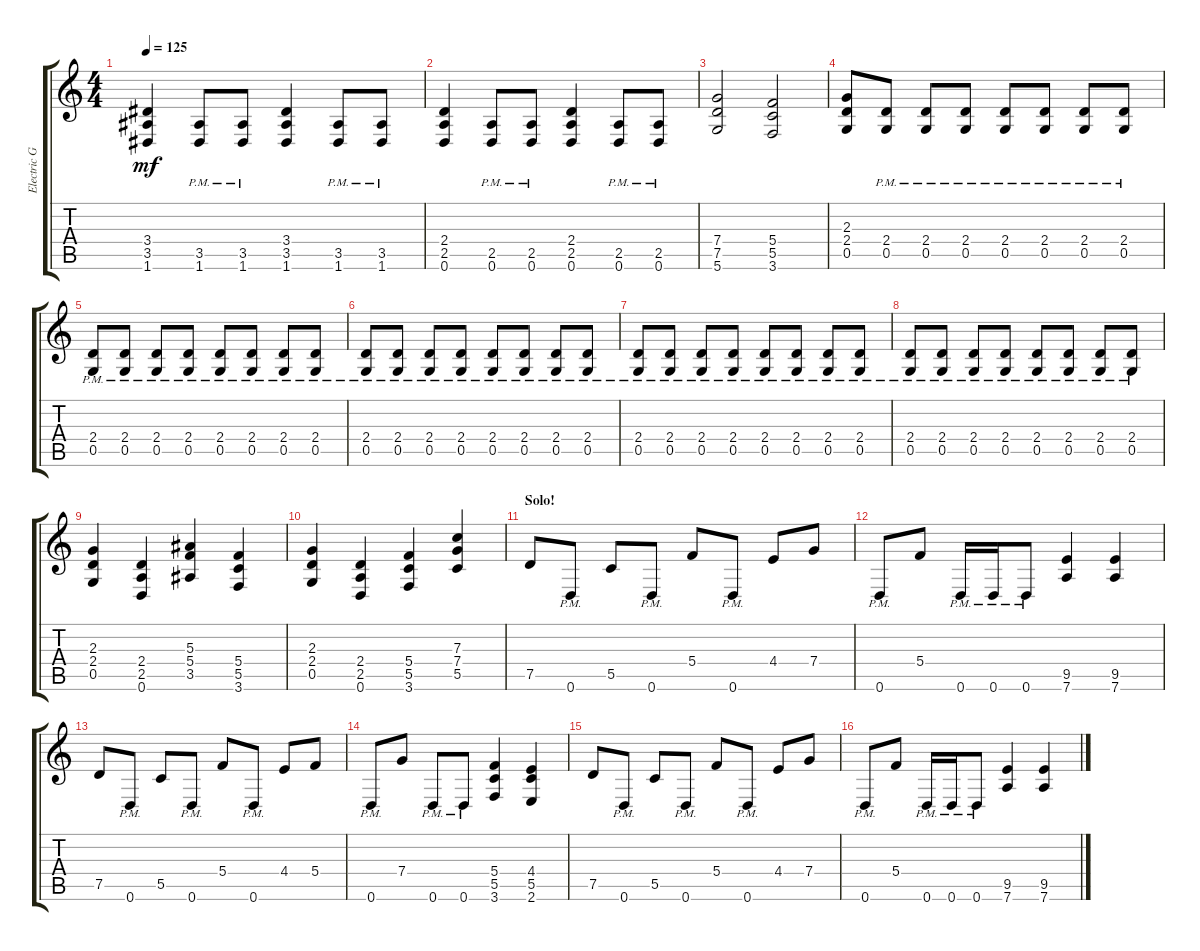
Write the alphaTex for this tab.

\track ("Electric Guitar" "Electric G") {instrument distortionguitar}
\staff {score tabs}
\tuning (D4 A3 F3 C3 G2 D2) {hide}
\ts (4 4)
\tempo 125
\clef g2
\ks c
(3.4 3.5 1.6).4{dy mf} (3.5{pm} 1.6{pm}).8 (3.5{pm} 1.6{pm}).8 (3.4 3.5 1.6).4 (3.5{pm} 1.6{pm}).8 (3.5{pm} 1.6{pm}).8 |
(2.4 2.5 0.6).4 (2.5{pm} 0.6{pm}).8 (2.5{pm} 0.6{pm}).8 (2.4 2.5 0.6).4 (2.5{pm} 0.6{pm}).8 (2.5{pm} 0.6{pm}).8 |
(7.4 7.5 5.6).2 (5.4 5.5 3.6).2 |
(2.3 2.4 0.5).8 (2.4{pm} 0.5{pm}).8 (2.4{pm} 0.5{pm}).8 (2.4{pm} 0.5{pm}).8 (2.4{pm} 0.5{pm}).8 (2.4{pm} 0.5{pm}).8 (2.4{pm} 0.5{pm}).8 (2.4{pm} 0.5{pm}).8 |
(2.4{pm} 0.5{pm}).8 (2.4{pm} 0.5{pm}).8 (2.4{pm} 0.5{pm}).8 (2.4{pm} 0.5{pm}).8 (2.4{pm} 0.5{pm}).8 (2.4{pm} 0.5{pm}).8 (2.4{pm} 0.5{pm}).8 (2.4{pm} 0.5{pm}).8 |
(2.4{pm} 0.5{pm}).8 (2.4{pm} 0.5{pm}).8 (2.4{pm} 0.5{pm}).8 (2.4{pm} 0.5{pm}).8 (2.4{pm} 0.5{pm}).8 (2.4{pm} 0.5{pm}).8 (2.4{pm} 0.5{pm}).8 (2.4{pm} 0.5{pm}).8 |
(2.4{pm} 0.5{pm}).8 (2.4{pm} 0.5{pm}).8 (2.4{pm} 0.5{pm}).8 (2.4{pm} 0.5{pm}).8 (2.4{pm} 0.5{pm}).8 (2.4{pm} 0.5{pm}).8 (2.4{pm} 0.5{pm}).8 (2.4{pm} 0.5{pm}).8 |
(2.4{pm} 0.5{pm}).8 (2.4{pm} 0.5{pm}).8 (2.4{pm} 0.5{pm}).8 (2.4{pm} 0.5{pm}).8 (2.4{pm} 0.5{pm}).8 (2.4{pm} 0.5{pm}).8 (2.4{pm} 0.5{pm}).8 (2.4{pm} 0.5{pm}).8 |
(2.3 2.4 0.5).4 (2.4 2.5 0.6).4 (5.3 5.4 3.5).4 (5.4 5.5 3.6).4 |
(2.3 2.4 0.5).4 (2.4 2.5 0.6).4 (5.4 5.5 3.6).4 (7.3 7.4 5.5).4 |
\section ("" "Solo!")
7.5.8 0.6{pm}.8 5.5.8 0.6{pm}.8 5.4.8 0.6{pm}.8 4.4.8 7.4.8 |
0.6{pm}.8 5.4.8 0.6{pm}.16 0.6{pm}.16 0.6{pm}.8 (9.5 7.6).4 (9.5 7.6).4 |
7.5.8 0.6{pm}.8 5.5.8 0.6{pm}.8 5.4.8 0.6{pm}.8 4.4.8 5.4.8 |
0.6{pm}.8 7.4.8 0.6{pm}.8 0.6{pm}.8 (5.4 5.5 3.6).4 (4.4 5.5 2.6).4 |
7.5.8 0.6{pm}.8 5.5.8 0.6{pm}.8 5.4.8 0.6{pm}.8 4.4.8 7.4.8 |
0.6{pm}.8 5.4.8 0.6{pm}.16 0.6{pm}.16 0.6{pm}.8 (9.5 7.6).4 (9.5 7.6).4
